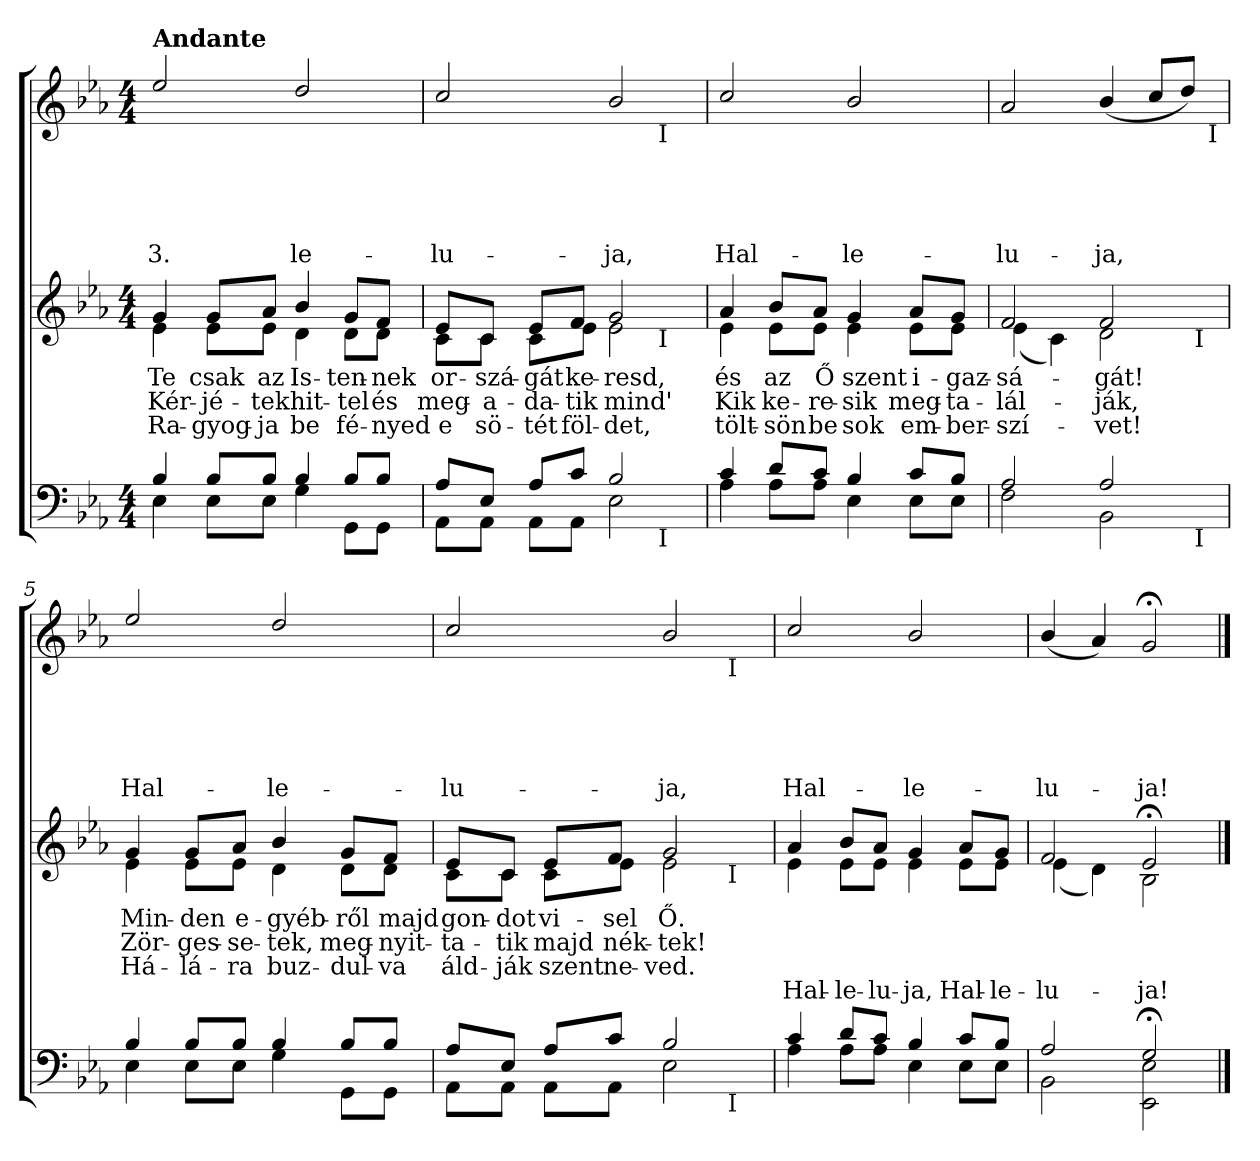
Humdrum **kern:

**kern	**kern	**text	**text	**text	**text	**kern	**text	**text	**text	**text	**text
*part3	*part2	*part2	*part2	*part2	*part2	*part1	*part1	*part1	*part1	*part1	*part1
*staff3	*staff2	*staff2	*staff2	*staff2	*staff2	*staff1	*staff1	*staff1	*staff1	*staff1	*staff1
*clefF4	*clefG2	*	*	*	*	*clefG2	*	*	*	*	*
*k[b-e-a-]	*k[b-e-a-]	*	*	*	*	*k[b-e-a-]	*	*	*	*	*
*c:	*c:	*	*	*	*	*c:	*	*	*	*	*
*M4/4	*M4/4	*	*	*	*	*M4/4	*	*	*	*	*
=1	=1	=1	=1	=1	=1	=1	=1	=1	=1	=1	=1
*^	*	*	*	*	*	*	*	*	*	*	*
!	!	!	!LO:LY:b	!LO:LY:b	!LO:LY:b	!	!	!	!	!	!	!
*	*	*^	*	*	*	*	*	*	*	*	*	*
!	!	!	!	!	!	!	!	!LO:TX:a:B:t=Andante	!	!	!	!	!
!	!	!	!	!	!	!	!	!	!	!	!	!	!LO:LY:b
4B-/	4E-\	4g/	4e-\	Te	Kér-	Ra-	.	2ee-/	.	.	.	.	-3.
!	!	!	!	!LO:LY:b	!LO:LY:b	!LO:LY:b	!	!	!	!	!	!	!
8B-/L	8E-\L	8g/L	8e-\L	csak	-jé-	-gyog-	.	.	.	.	.	.	.
!	!	!	!	!LO:LY:b	!LO:LY:b	!LO:LY:b	!	!	!	!	!	!	!
8B-/J	8E-\J	8a-/J	8e-\J	az	-tek	-ja	.	.	.	.	.	.	.
!	!	!	!	!LO:LY:b	!LO:LY:b	!LO:LY:b	!	!	!	!	!	!	!
!	!	!	!	!	!	!	!	!	!	!	!	!	!LO:LY:b
4B-/	4G\	4b-/	4d\	Is-	hit-	be	.	2dd/	.	.	.	.	le-
!	!	!	!	!LO:LY:b	!LO:LY:b	!LO:LY:b	!	!	!	!	!	!	!
8B-/L	8GG\L	8g/L	8d\L	-ten-	-tel	fé-	.	.	.	.	.	.	.
!	!	!	!	!LO:LY:b	!LO:LY:b	!LO:LY:b	!	!	!	!	!	!	!
8B-/J	8GG\J	8f/J	8d\J	-nek	és	-nyed	.	.	.	.	.	.	.
*	*	*v	*v	*	*	*	*	*	*	*	*	*	*
=2	=2	=2	=2	=2	=2	=2	=2	=2	=2	=2	=2	=2
*	*	*^	*	*	*	*	*	*	*	*	*	*
!	!	!	!	!LO:LY:b	!LO:LY:b	!LO:LY:b	!	!	!	!	!	!	!
!	!	!	!	!	!	!	!	!	!	!	!	!	!LO:LY:b
*	*^	*	*^	*	*	*	*	*^	*	*	*	*	*
8A-/L	8AA-\L	2.ryy	8e-/L	8c\L	2.ryy	or-	meg-	e	.	2cc/	2.ryy	.	.	.	.	-lu-
!	!	!	!	!	!	!LO:LY:b	!LO:LY:b	!LO:LY:b	!	!	!	!	!	!	!	!
8E-/J	8AA-\J	.	8c/J	8c\J	.	-szá-	-a-	sö-	.	.	.	.	.	.	.	.
!	!	!	!	!	!	!LO:LY:b	!LO:LY:b	!LO:LY:b	!	!	!	!	!	!	!	!
8A-/L	8AA-\L	.	8e-/L	8c\L	.	-gát	-da-	-tét	.	.	.	.	.	.	.	.
!	!	!	!	!	!	!LO:LY:b	!LO:LY:b	!LO:LY:b	!	!	!	!	!	!	!	!
8c/J	8AA-\J	.	8f/J	8e-\J	.	ke-	-tik	föl-	.	.	.	.	.	.	.	.
!	!	!	!	!	!	!LO:LY:b	!LO:LY:b	!LO:LY:b	!	!	!	!	!	!	!	!
!	!	!	!	!	!	!	!	!	!	!	!	!	!	!	!	!LO:LY:b
2B-/	2E-\	.	2g/	2e-\	.	-resd,	mind'	-det,	.	2b-/	.	.	.	.	.	-ja,
!	!	!	!	!	!	!	!	!	!	!	!LO:TX:b:t=I	!	!	!	!	!
!	!	!	!	!	!LO:TX:b:t=I	!	!	!	!	!	!	!	!	!	!	!
!	!	!LO:TX:b:t=I	!	!	!	!	!	!	!	!	!	!	!	!	!	!
.	.	4ryy	.	.	4ryy	.	.	.	.	.	4ryy	.	.	.	.	.
*	*v	*v	*	*	*	*	*	*	*	*v	*v	*	*	*	*	*
*	*	*v	*v	*v	*	*	*	*	*	*	*	*	*	*
=3	=3	=3	=3	=3	=3	=3	=3	=3	=3	=3	=3	=3
*	*^	*^	*	*	*	*	*^	*	*	*	*	*
*	*	*	*	*^	*	*	*	*	*	*	*	*	*	*	*
!	!	!	!	!	!	!LO:LY:b	!LO:LY:b	!LO:LY:b	!	!	!	!	!	!	!	!
*	*v	*v	*	*	*	*	*	*	*	*v	*v	*	*	*	*	*
*	*	*	*v	*v	*	*	*	*	*	*	*	*	*	*
*	*^	*	*^	*	*	*	*	*^	*	*	*	*	*
!	!	!	!	!	!	!	!	!	!	!	!	!	!	!	!	!LO:LY:b
*	*v	*v	*	*	*	*	*	*	*	*v	*v	*	*	*	*	*
*	*	*	*v	*v	*	*	*	*	*	*	*	*	*	*
4c/	4A-\	4a-/	4e-\	és	Kik	tölt-	.	2cc/	.	.	.	.	Hal-
!	!	!	!	!LO:LY:b	!LO:LY:b	!LO:LY:b	!	!	!	!	!	!	!
8d/L	8A-\L	8b-/L	8e-\L	az	ke-	-sön	.	.	.	.	.	.	.
!	!	!	!	!LO:LY:b	!LO:LY:b	!LO:LY:b	!	!	!	!	!	!	!
8c/J	8A-\J	8a-/J	8e-\J	Ő	-re-	be	.	.	.	.	.	.	.
!	!	!	!	!LO:LY:b	!LO:LY:b	!LO:LY:b	!	!	!	!	!	!	!
!	!	!	!	!	!	!	!	!	!	!	!	!	!LO:LY:b
4B-/	4E-\	4g/	4e-\	szent	-sik	sok	.	2b-/	.	.	.	.	-le-
!	!	!	!	!LO:LY:b	!LO:LY:b	!LO:LY:b	!	!	!	!	!	!	!
8c/L	8E-\L	8a-/L	8e-\L	i-	meg-	em-	.	.	.	.	.	.	.
!	!	!	!	!LO:LY:b	!LO:LY:b	!LO:LY:b	!	!	!	!	!	!	!
8B-/J	8E-\J	8g/J	8e-\J	-gaz-	-ta-	-ber-	.	.	.	.	.	.	.
*	*	*v	*v	*	*	*	*	*	*	*	*	*	*
=4	=4	=4	=4	=4	=4	=4	=4	=4	=4	=4	=4	=4
*	*	*^	*	*	*	*	*	*	*	*	*	*
!	!	!	!	!LO:LY:b	!LO:LY:b	!LO:LY:b	!	!	!	!	!	!	!
!	!	!	!	!	!	!	!	!	!	!	!	!	!LO:LY:b
*	*^	*	*^	*	*	*	*	*^	*	*	*	*	*
2A-/	2F\	2ryy	2f/	(<4e-\	2ryy	-sá-	-lál-	-szí-	.	2a-/	2...ryy	.	.	.	.	-lu-
.	.	.	.	4c\)	.	.	.	.	.	.	.	.	.	.	.	.
!	!	!	!	!	!	!LO:LY:b	!LO:LY:b	!LO:LY:b	!	!	!	!	!	!	!	!
!	!	!	!	!	!	!	!	!	!	!	!	!	!	!	!	!LO:LY:b
2A-/	2BB-\	4ryy	2f/	2d\	4ryy	-gát!	-ják,	-vet!	.	(>4b-/	.	.	.	.	.	-ja,
.	.	8ryy	.	.	8ryy	.	.	.	.	8cc/L	.	.	.	.	.	.
.	.	32ryy	.	.	32ryy	.	.	.	.	8dd/J)	.	.	.	.	.	.
!	!	!	!	!	!LO:TX:b:t=I	!	!	!	!	!	!	!	!	!	!	!
!	!	!LO:TX:b:t=I	!	!	!	!	!	!	!	!	!	!	!	!	!	!
.	.	16.ryy	.	.	16.ryy	.	.	.	.	.	.	.	.	.	.	.
!	!	!	!	!	!	!	!	!	!	!	!LO:TX:b:t=I	!	!	!	!	!
.	.	.	.	.	.	.	.	.	.	.	16ryy	.	.	.	.	.
*	*v	*v	*	*	*	*	*	*	*	*v	*v	*	*	*	*	*
*	*	*v	*v	*v	*	*	*	*	*	*	*	*	*	*
!!LO:LB:g=z
=5	=5	=5	=5	=5	=5	=5	=5	=5	=5	=5	=5	=5
*	*^	*^	*	*	*	*	*^	*	*	*	*	*
*	*	*	*	*^	*	*	*	*	*	*	*	*	*	*	*
!	!	!	!	!	!	!LO:LY:b	!LO:LY:b	!LO:LY:b	!	!	!	!	!	!	!	!
*	*v	*v	*	*	*	*	*	*	*	*v	*v	*	*	*	*	*
*	*	*	*v	*v	*	*	*	*	*	*	*	*	*	*
*	*^	*	*^	*	*	*	*	*^	*	*	*	*	*
!	!	!	!	!	!	!	!	!	!	!	!	!	!	!	!	!LO:LY:b
*	*v	*v	*	*	*	*	*	*	*	*v	*v	*	*	*	*	*
*	*	*	*v	*v	*	*	*	*	*	*	*	*	*	*
4B-/	4E-\	4g/	4e-\	Min-	Zör-	Há-	.	2ee-/	.	.	.	.	Hal-
!	!	!	!	!LO:LY:b	!LO:LY:b	!LO:LY:b	!	!	!	!	!	!	!
8B-/L	8E-\L	8g/L	8e-\L	-den	-ges-	-lá-	.	.	.	.	.	.	.
!	!	!	!	!LO:LY:b	!LO:LY:b	!LO:LY:b	!	!	!	!	!	!	!
8B-/J	8E-\J	8a-/J	8e-\J	e-	-se-	-ra	.	.	.	.	.	.	.
!	!	!	!	!LO:LY:b	!LO:LY:b	!LO:LY:b	!	!	!	!	!	!	!
!	!	!	!	!	!	!	!	!	!	!	!	!	!LO:LY:b
4B-/	4G\	4b-/	4d\	-gyéb-	-tek,	buz-	.	2dd/	.	.	.	.	-le-
!	!	!	!	!LO:LY:b	!LO:LY:b	!LO:LY:b	!	!	!	!	!	!	!
8B-/L	8GG\L	8g/L	8d\L	-ről	meg-	-dul-	.	.	.	.	.	.	.
!	!	!	!	!LO:LY:b	!LO:LY:b	!LO:LY:b	!	!	!	!	!	!	!
8B-/J	8GG\J	8f/J	8d\J	majd	-nyit-	-va	.	.	.	.	.	.	.
*	*	*v	*v	*	*	*	*	*	*	*	*	*	*
=6	=6	=6	=6	=6	=6	=6	=6	=6	=6	=6	=6	=6
*	*	*^	*	*	*	*	*	*	*	*	*	*
!	!	!	!	!LO:LY:b	!LO:LY:b	!LO:LY:b	!	!	!	!	!	!	!
!	!	!	!	!	!	!	!	!	!	!	!	!	!LO:LY:b
*	*^	*	*^	*	*	*	*	*^	*	*	*	*	*
8A-/L	8AA-\L	2ryy	8e-/L	8c\L	2ryy	gon-	-ta-	áld-	.	2cc/	2ryy	.	.	.	.	-lu-
!	!	!	!	!	!	!LO:LY:b	!LO:LY:b	!LO:LY:b	!	!	!	!	!	!	!	!
8E-/J	8AA-\J	.	8c/J	8c\J	.	-dot	-tik	-ják	.	.	.	.	.	.	.	.
!	!	!	!	!	!	!LO:LY:b	!LO:LY:b	!LO:LY:b	!	!	!	!	!	!	!	!
8A-/L	8AA-\L	.	8e-/L	8c\L	.	vi-	majd	szent	.	.	.	.	.	.	.	.
!	!	!	!	!	!	!LO:LY:b	!LO:LY:b	!LO:LY:b	!	!	!	!	!	!	!	!
8c/J	8AA-\J	.	8f/J	8e-\J	.	-sel	nék-	ne-	.	.	.	.	.	.	.	.
!	!	!	!	!	!	!LO:LY:b	!LO:LY:b	!LO:LY:b	!	!	!	!	!	!	!	!
!	!	!	!	!	!	!	!	!	!	!	!	!	!	!	!	!LO:LY:b
2B-/	2E-\	4ryy	2g/	2e-\	4ryy	Ő.	-tek!	-ved.	.	2b-/	4ryy	.	.	.	.	-ja,
.	.	32ryy	.	.	32ryy	.	.	.	.	.	32ryy	.	.	.	.	.
!	!	!	!	!	!	!	!	!	!	!	!LO:TX:b:t=I	!	!	!	!	!
!	!	!	!	!	!LO:TX:b:t=I	!	!	!	!	!	!	!	!	!	!	!
!	!	!LO:TX:b:t=I	!	!	!	!	!	!	!	!	!	!	!	!	!	!
.	.	8..ryy	.	.	8..ryy	.	.	.	.	.	8..ryy	.	.	.	.	.
*	*v	*v	*	*	*	*	*	*	*	*v	*v	*	*	*	*	*
*	*	*v	*v	*v	*	*	*	*	*	*	*	*	*	*
=7	=7	=7	=7	=7	=7	=7	=7	=7	=7	=7	=7	=7
*	*^	*^	*	*	*	*	*^	*	*	*	*	*
*	*	*	*	*^	*	*	*	*	*	*	*	*	*	*	*
!	!	!	!	!	!	!	!	!	!LO:LY:b	!	!	!	!	!	!	!
*	*v	*v	*	*	*	*	*	*	*	*v	*v	*	*	*	*	*
*	*	*	*v	*v	*	*	*	*	*	*	*	*	*	*
*	*^	*	*^	*	*	*	*	*^	*	*	*	*	*
!	!	!	!	!	!	!	!	!	!	!	!	!	!	!	!	!LO:LY:b
*	*v	*v	*	*	*	*	*	*	*	*v	*v	*	*	*	*	*
*	*	*	*v	*v	*	*	*	*	*	*	*	*	*	*
4c/	4A-\	4a-/	4e-\	.	.	.	Hal-	2cc/	.	.	.	.	Hal-
!	!	!	!	!	!	!	!LO:LY:b	!	!	!	!	!	!
8d/L	8A-\L	8b-/L	8e-\L	.	.	.	-le-	.	.	.	.	.	.
!	!	!	!	!	!	!	!LO:LY:b	!	!	!	!	!	!
8c/J	8A-\J	8a-/J	8e-\J	.	.	.	-lu-	.	.	.	.	.	.
!	!	!	!	!	!	!	!LO:LY:b	!	!	!	!	!	!
!	!	!	!	!	!	!	!	!	!	!	!	!	!LO:LY:b
4B-/	4E-\	4g/	4e-\	.	.	.	-ja,	2b-/	.	.	.	.	-le-
!	!	!	!	!	!	!	!LO:LY:b	!	!	!	!	!	!
8c/L	8E-\L	8a-/L	8e-\L	.	.	.	Hal-	.	.	.	.	.	.
!	!	!	!	!	!	!	!LO:LY:b	!	!	!	!	!	!
8B-/J	8E-\J	8g/J	8e-\J	.	.	.	-le-	.	.	.	.	.	.
=8	=8	=8	=8	=8	=8	=8	=8	=8	=8	=8	=8	=8	=8
!	!	!	!	!	!	!	!LO:LY:b	!	!	!	!	!	!
!	!	!	!	!	!	!	!	!	!	!	!	!	!LO:LY:b
2A-/	2BB-\	2f/	(<4e-\	.	.	.	-lu-	(>4b-/	.	.	.	.	-lu-
.	.	.	4d\)	.	.	.	.	4a-/)	.	.	.	.	.
!	!	!	!	!	!	!	!LO:LY:b	!	!	!	!	!	!
!	!	!	!	!	!	!	!	!	!	!	!	!	!LO:LY:b
2G;/	2EE-\ 2E-\	2e-;/	2B-\	.	.	.	-ja!	2g;/	.	.	.	.	-ja!
*v	*v	*	*	*	*	*	*	*	*	*	*	*	*
*	*v	*v	*	*	*	*	*	*	*	*	*	*
==	==	==	==	==	==	==	==	==	==	==	==
*-	*-	*-	*-	*-	*-	*-	*-	*-	*-	*-	*-
